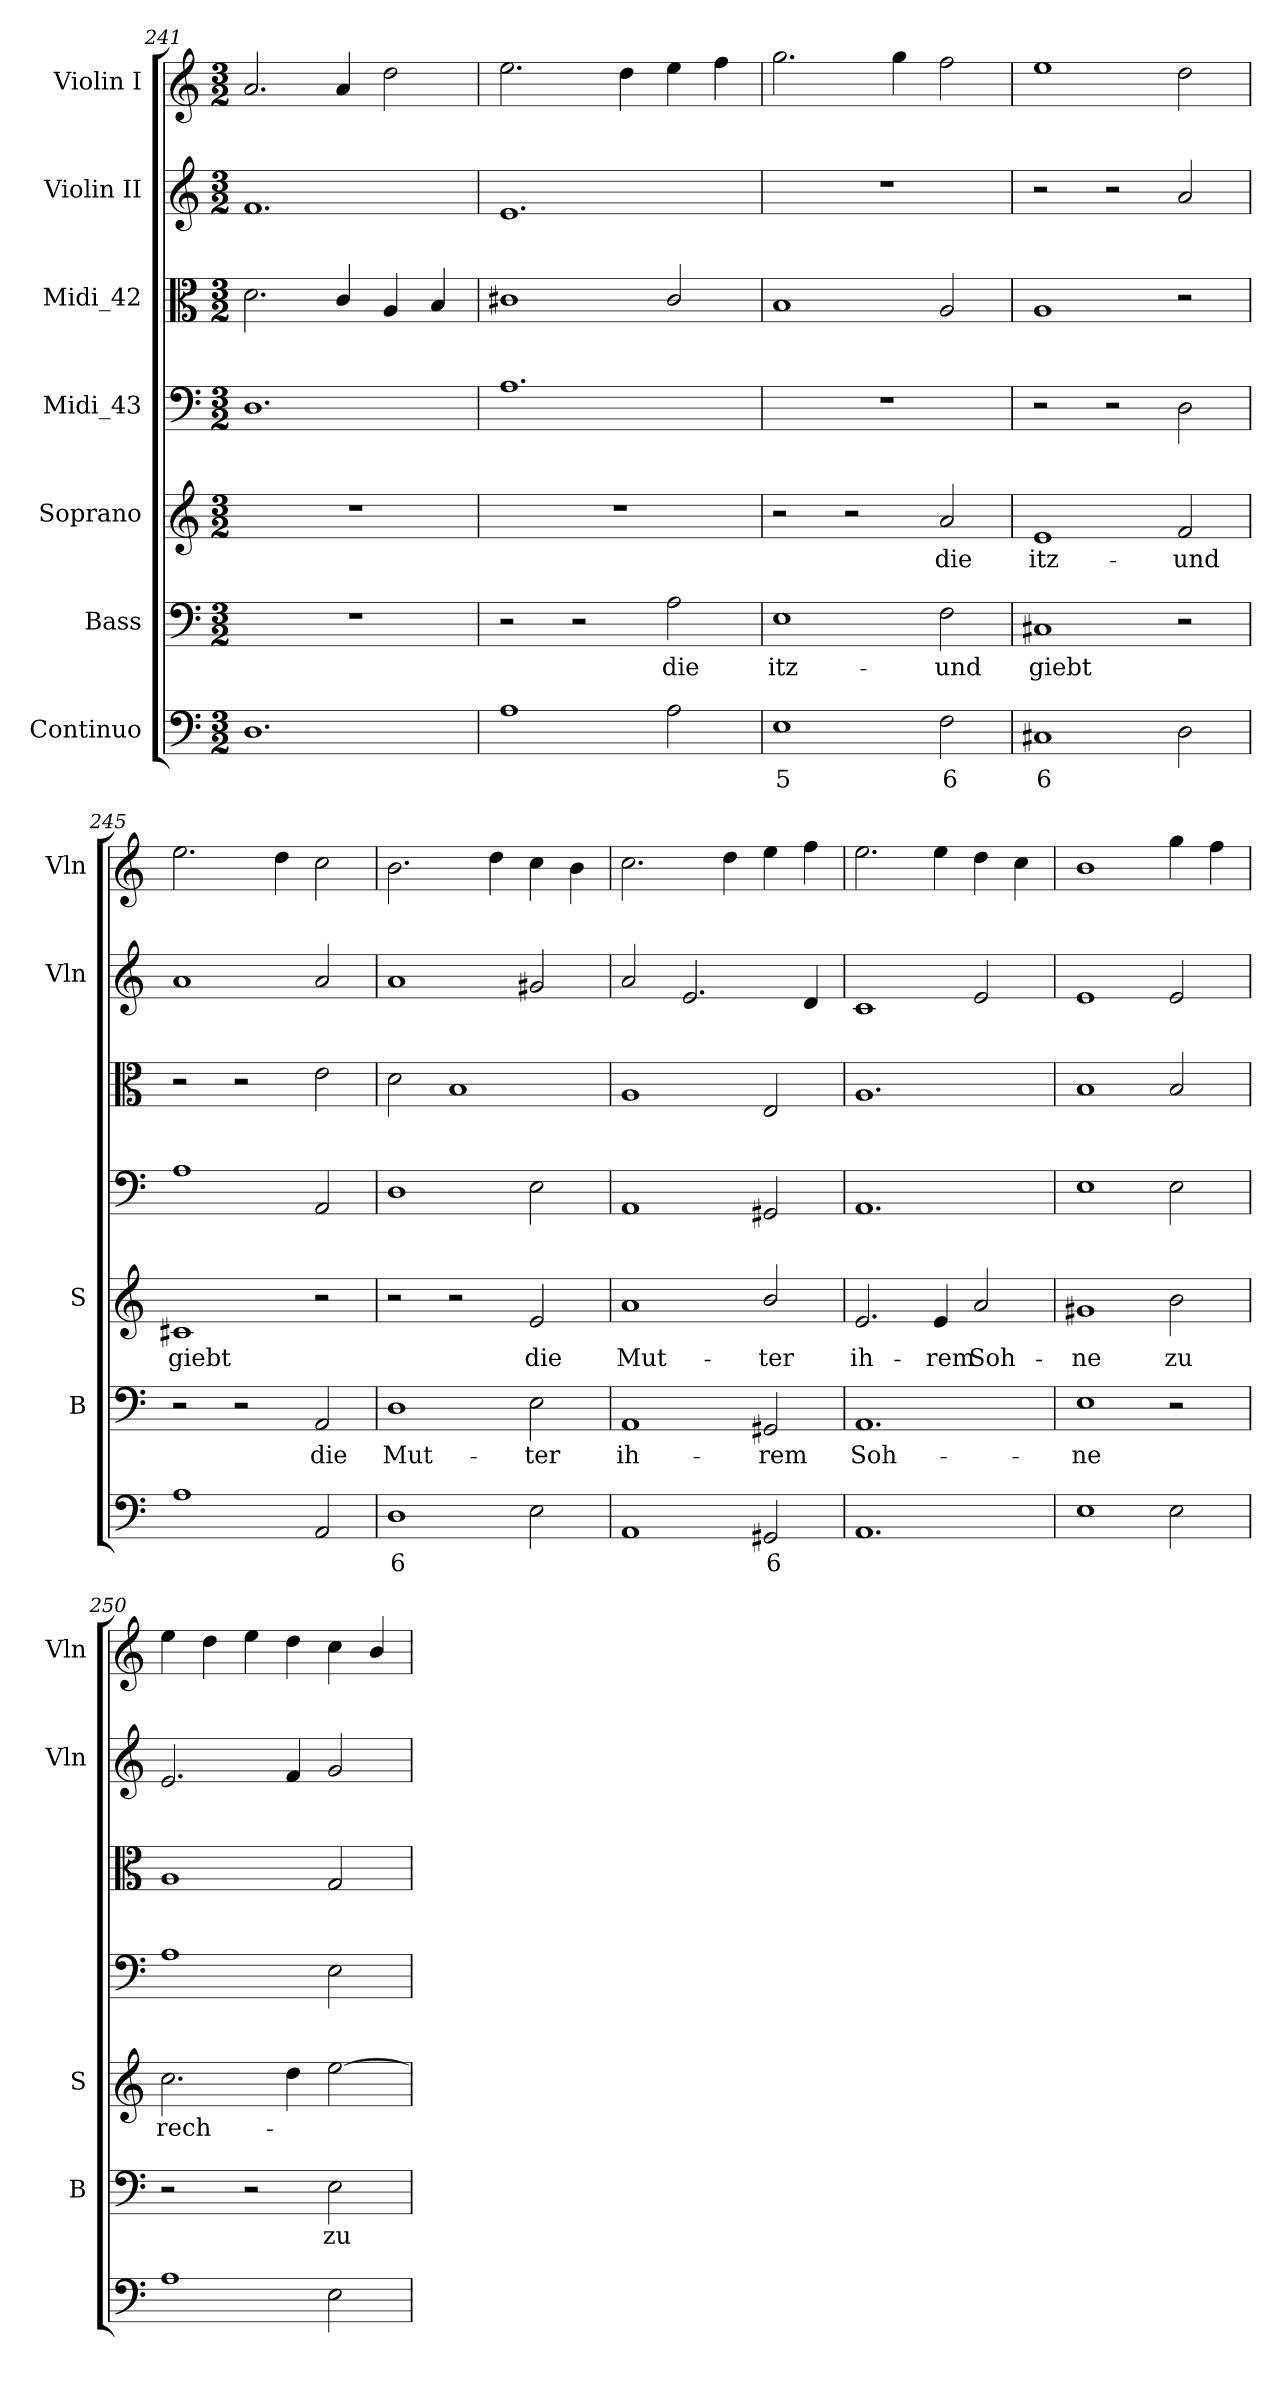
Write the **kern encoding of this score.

**kern	**text	**kern	**text	**kern	**text	**kern	**kern	**kern	**kern
*part7	*part7	*part6	*part6	*part5	*part5	*part4	*part3	*part2	*part1
*staff7	*staff7	*staff6	*staff6	*staff5	*staff5	*staff4	*staff3	*staff2	*staff1
*I"Continuo	*	*I"Bass	*	*I"Soprano	*	*I"Midi_43	*I"Midi_42	*I"Violin II	*I"Violin I
*	*	*I'B	*	*I'S	*	*	*	*I'Vln	*I'Vln
*clefF4	*	*clefF4	*	*clefG2	*	*clefF4	*clefC3	*clefG2	*clefG2
*k[]	*	*k[]	*	*k[]	*	*k[]	*k[]	*k[]	*k[]
*M3/2	*	*M3/2	*	*M3/2	*	*M3/2	*M3/2	*M3/2	*M3/2
=241	=241	=241	=241	=241	=241	=241	=241	=241	=241
1.D	.	1.r	.	1.r	.	1.D	2.d\	1.f	2.a/
.	.	.	.	.	.	.	4c/	.	4a/
.	.	.	.	.	.	.	4A/	.	2dd\
.	.	.	.	.	.	.	4B/	.	.
=242	=242	=242	=242	=242	=242	=242	=242	=242	=242
1A	.	2r	.	1.r	.	1.A	1c#X	1.e	2.ee\
.	.	2r	.	.	.	.	.	.	.
.	.	.	.	.	.	.	.	.	4dd\
!	!	!	!LO:LY:b	!	!	!	!	!	!
2A\	.	2A\	die	.	.	.	2c#/	.	4ee\
.	.	.	.	.	.	.	.	.	4ff\
=243	=243	=243	=243	=243	=243	=243	=243	=243	=243
!	!LO:LY:b	!	!LO:LY:b	!	!	!	!	!	!
1E	5	1E	itz-	2r	.	1.r	1B	1.r	2.gg\
.	.	.	.	2r	.	.	.	.	.
.	.	.	.	.	.	.	.	.	4gg\
!	!LO:LY:b	!	!LO:LY:b	!	!LO:LY:b	!	!	!	!
2F\	6	2F\	-und	2a/	die	.	2A/	.	2ff\
=244	=244	=244	=244	=244	=244	=244	=244	=244	=244
!	!LO:LY:b	!	!LO:LY:b	!	!LO:LY:b	!	!	!	!
1C#X	6	1C#X	giebt	1e	itz-	2r	1A	2r	1ee
.	.	.	.	.	.	2r	.	2r	.
!	!	!	!	!	!LO:LY:b	!	!	!	!
2D\	.	2r	.	2f/	-und	2D\	2r	2a/	2dd\
=245	=245	=245	=245	=245	=245	=245	=245	=245	=245
!	!	!	!	!	!LO:LY:b	!	!	!	!
1A	.	2r	.	1c#X	giebt	1A	2r	1a	2.ee\
.	.	2r	.	.	.	.	2r	.	.
.	.	.	.	.	.	.	.	.	4dd\
!	!	!	!LO:LY:b	!	!	!	!	!	!
2AA/	.	2AA/	die	2r	.	2AA/	2e\	2a/	2cc\
=246	=246	=246	=246	=246	=246	=246	=246	=246	=246
!	!LO:LY:b	!	!LO:LY:b	!	!	!	!	!	!
1D	6	1D	Mut-	2r	.	1D	2d\	1a	2.b\
.	.	.	.	2r	.	.	1B	.	.
.	.	.	.	.	.	.	.	.	4dd\
!	!	!	!LO:LY:b	!	!LO:LY:b	!	!	!	!
2E\	.	2E\	-ter	2e/	die	2E\	.	2g#X/	4cc\
.	.	.	.	.	.	.	.	.	4b\
!!LO:PB:g=z
=247	=247	=247	=247	=247	=247	=247	=247	=247	=247
!	!	!	!LO:LY:b	!	!LO:LY:b	!	!	!	!
1AA	.	1AA	ih-	1a	Mut-	1AA	1A	2a/	2.cc\
.	.	.	.	.	.	.	.	2.e/	.
.	.	.	.	.	.	.	.	.	4dd\
!	!LO:LY:b	!	!LO:LY:b	!	!LO:LY:b	!	!	!	!
2GG#X/	6	2GG#X/	-rem	2b/	-ter	2GG#X/	2E/	.	4ee\
.	.	.	.	.	.	.	.	4d/	4ff\
=248	=248	=248	=248	=248	=248	=248	=248	=248	=248
!	!	!	!LO:LY:b	!	!LO:LY:b	!	!	!	!
1.AA	.	1.AA	Soh-	2.e/	ih-	1.AA	1.A	1c	2.ee\
!	!	!	!	!	!LO:LY:b	!	!	!	!
.	.	.	.	4e/	-rem	.	.	.	4ee\
!	!	!	!	!	!LO:LY:b	!	!	!	!
.	.	.	.	2a/	Soh-	.	.	2e/	4dd\
.	.	.	.	.	.	.	.	.	4cc\
=249	=249	=249	=249	=249	=249	=249	=249	=249	=249
!	!	!	!LO:LY:b	!	!LO:LY:b	!	!	!	!
1E	.	1E	-ne	1g#X	-ne	1E	1B	1e	1b
!	!	!	!	!	!LO:LY:b	!	!	!	!
2E\	.	2r	.	2b\	zu	2E\	2B/	2e/	4gg\
.	.	.	.	.	.	.	.	.	4ff\
=250	=250	=250	=250	=250	=250	=250	=250	=250	=250
!	!	!	!	!	!LO:LY:b	!	!	!	!
1A	.	2r	.	2.cc\	rech-	1A	1A	2.e/	4ee\
.	.	.	.	.	.	.	.	.	4dd\
.	.	2r	.	.	.	.	.	.	4ee\
.	.	.	.	4dd\	.	.	.	4f/	4dd\
!	!	!	!LO:LY:b	!	!	!	!	!	!
2E\	.	2E\	zu	[2ee\	.	2E\	2G/	2g/	4cc\
.	.	.	.	.	.	.	.	.	4b/
=	=	=	=	=	=	=	=	=	=
*-	*-	*-	*-	*-	*-	*-	*-	*-	*-
